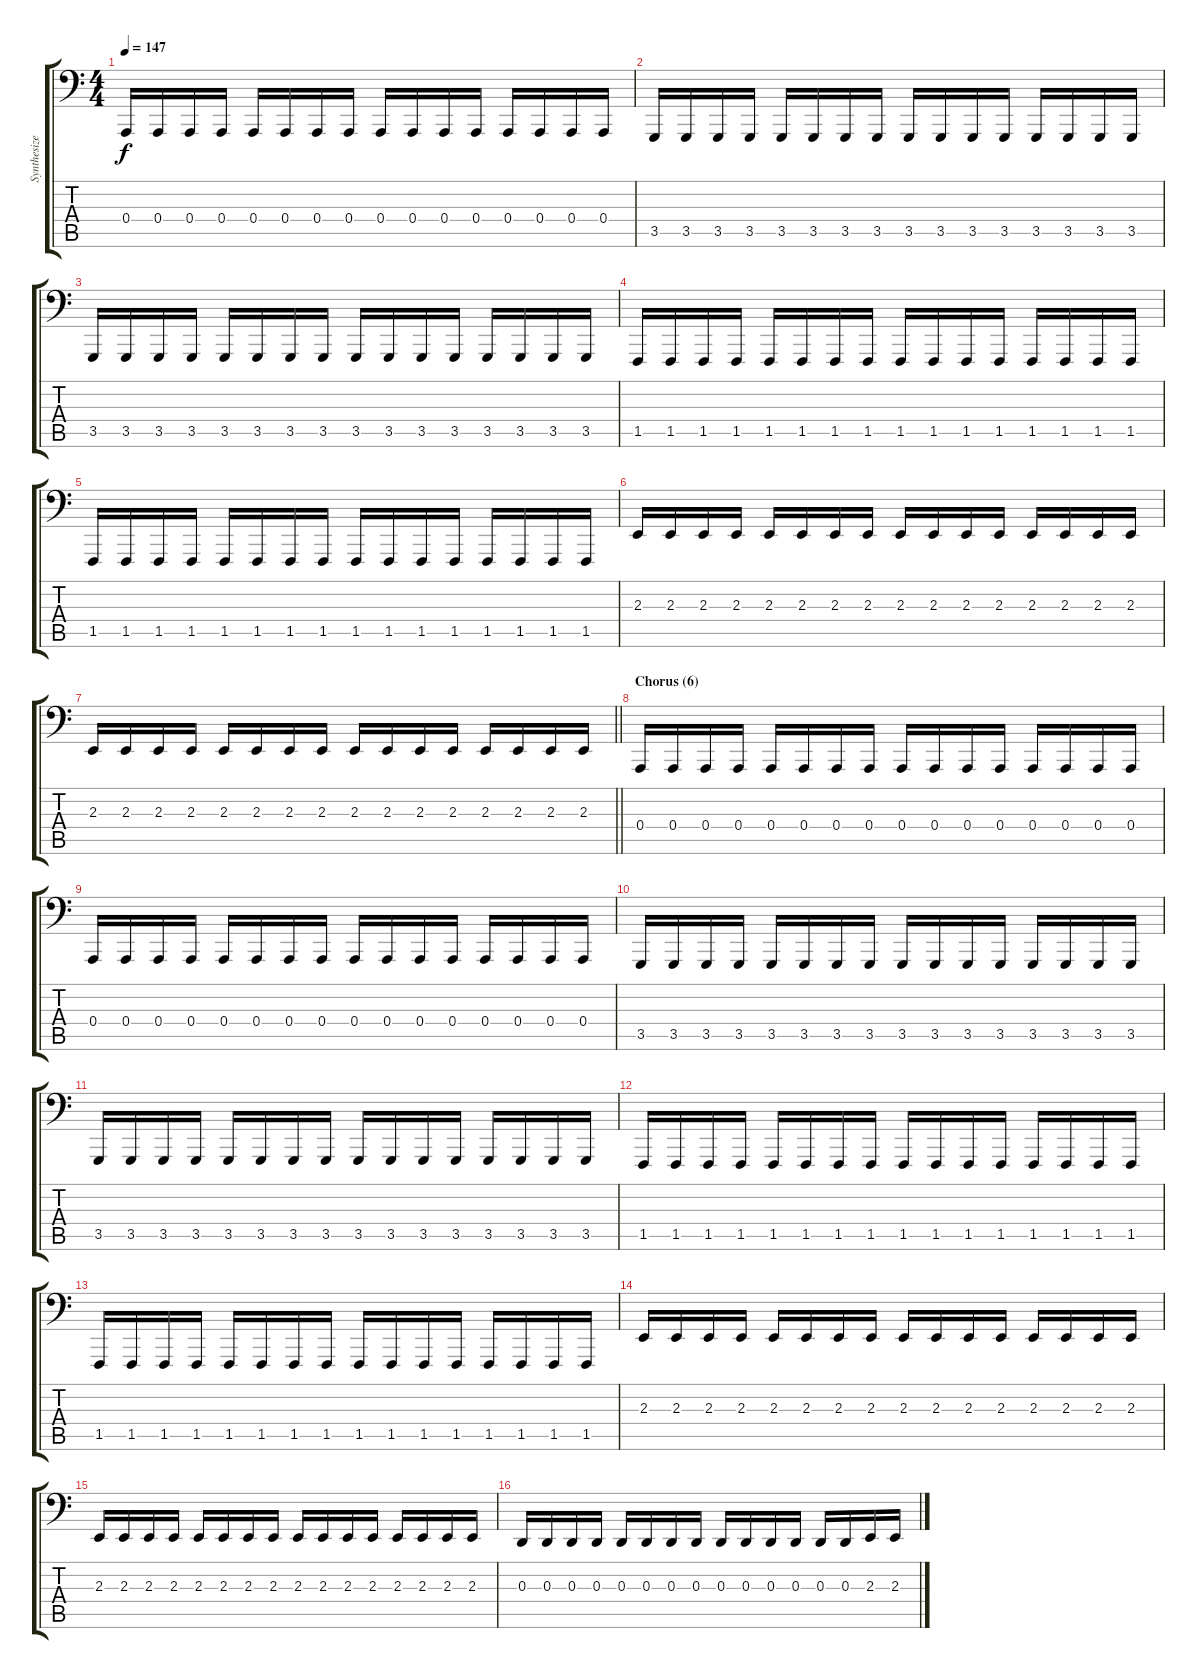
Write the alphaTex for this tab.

\track ("Synthesizer II" "Synthesize") {instrument pad2warm}
\staff {score tabs}
\tuning (C3 G2 D2 A1 E1 B0) {hide}
\ts (4 4)
\tempo 147
\clef f4
\ks aminor
0.4.16{dy f} 0.4.16 0.4.16 0.4.16 0.4.16 0.4.16 0.4.16 0.4.16 0.4.16 0.4.16 0.4.16 0.4.16 0.4.16 0.4.16 0.4.16 0.4.16 |
3.5.16 3.5.16 3.5.16 3.5.16 3.5.16 3.5.16 3.5.16 3.5.16 3.5.16 3.5.16 3.5.16 3.5.16 3.5.16 3.5.16 3.5.16 3.5.16 |
3.5.16 3.5.16 3.5.16 3.5.16 3.5.16 3.5.16 3.5.16 3.5.16 3.5.16 3.5.16 3.5.16 3.5.16 3.5.16 3.5.16 3.5.16 3.5.16 |
1.5.16 1.5.16 1.5.16 1.5.16 1.5.16 1.5.16 1.5.16 1.5.16 1.5.16 1.5.16 1.5.16 1.5.16 1.5.16 1.5.16 1.5.16 1.5.16 |
1.5.16 1.5.16 1.5.16 1.5.16 1.5.16 1.5.16 1.5.16 1.5.16 1.5.16 1.5.16 1.5.16 1.5.16 1.5.16 1.5.16 1.5.16 1.5.16 |
2.3.16 2.3.16 2.3.16 2.3.16 2.3.16 2.3.16 2.3.16 2.3.16 2.3.16 2.3.16 2.3.16 2.3.16 2.3.16 2.3.16 2.3.16 2.3.16 |
\barLineRight lightlight
2.3.16 2.3.16 2.3.16 2.3.16 2.3.16 2.3.16 2.3.16 2.3.16 2.3.16 2.3.16 2.3.16 2.3.16 2.3.16 2.3.16 2.3.16 2.3.16 |
\section ("" "Chorus (6)")
0.4.16 0.4.16 0.4.16 0.4.16 0.4.16 0.4.16 0.4.16 0.4.16 0.4.16 0.4.16 0.4.16 0.4.16 0.4.16 0.4.16 0.4.16 0.4.16 |
0.4.16 0.4.16 0.4.16 0.4.16 0.4.16 0.4.16 0.4.16 0.4.16 0.4.16 0.4.16 0.4.16 0.4.16 0.4.16 0.4.16 0.4.16 0.4.16 |
3.5.16 3.5.16 3.5.16 3.5.16 3.5.16 3.5.16 3.5.16 3.5.16 3.5.16 3.5.16 3.5.16 3.5.16 3.5.16 3.5.16 3.5.16 3.5.16 |
3.5.16 3.5.16 3.5.16 3.5.16 3.5.16 3.5.16 3.5.16 3.5.16 3.5.16 3.5.16 3.5.16 3.5.16 3.5.16 3.5.16 3.5.16 3.5.16 |
1.5.16 1.5.16 1.5.16 1.5.16 1.5.16 1.5.16 1.5.16 1.5.16 1.5.16 1.5.16 1.5.16 1.5.16 1.5.16 1.5.16 1.5.16 1.5.16 |
1.5.16 1.5.16 1.5.16 1.5.16 1.5.16 1.5.16 1.5.16 1.5.16 1.5.16 1.5.16 1.5.16 1.5.16 1.5.16 1.5.16 1.5.16 1.5.16 |
2.3.16 2.3.16 2.3.16 2.3.16 2.3.16 2.3.16 2.3.16 2.3.16 2.3.16 2.3.16 2.3.16 2.3.16 2.3.16 2.3.16 2.3.16 2.3.16 |
2.3.16 2.3.16 2.3.16 2.3.16 2.3.16 2.3.16 2.3.16 2.3.16 2.3.16 2.3.16 2.3.16 2.3.16 2.3.16 2.3.16 2.3.16 2.3.16 |
0.3.16 0.3.16 0.3.16 0.3.16 0.3.16 0.3.16 0.3.16 0.3.16 0.3.16 0.3.16 0.3.16 0.3.16 0.3.16 0.3.16 2.3.16 2.3.16
